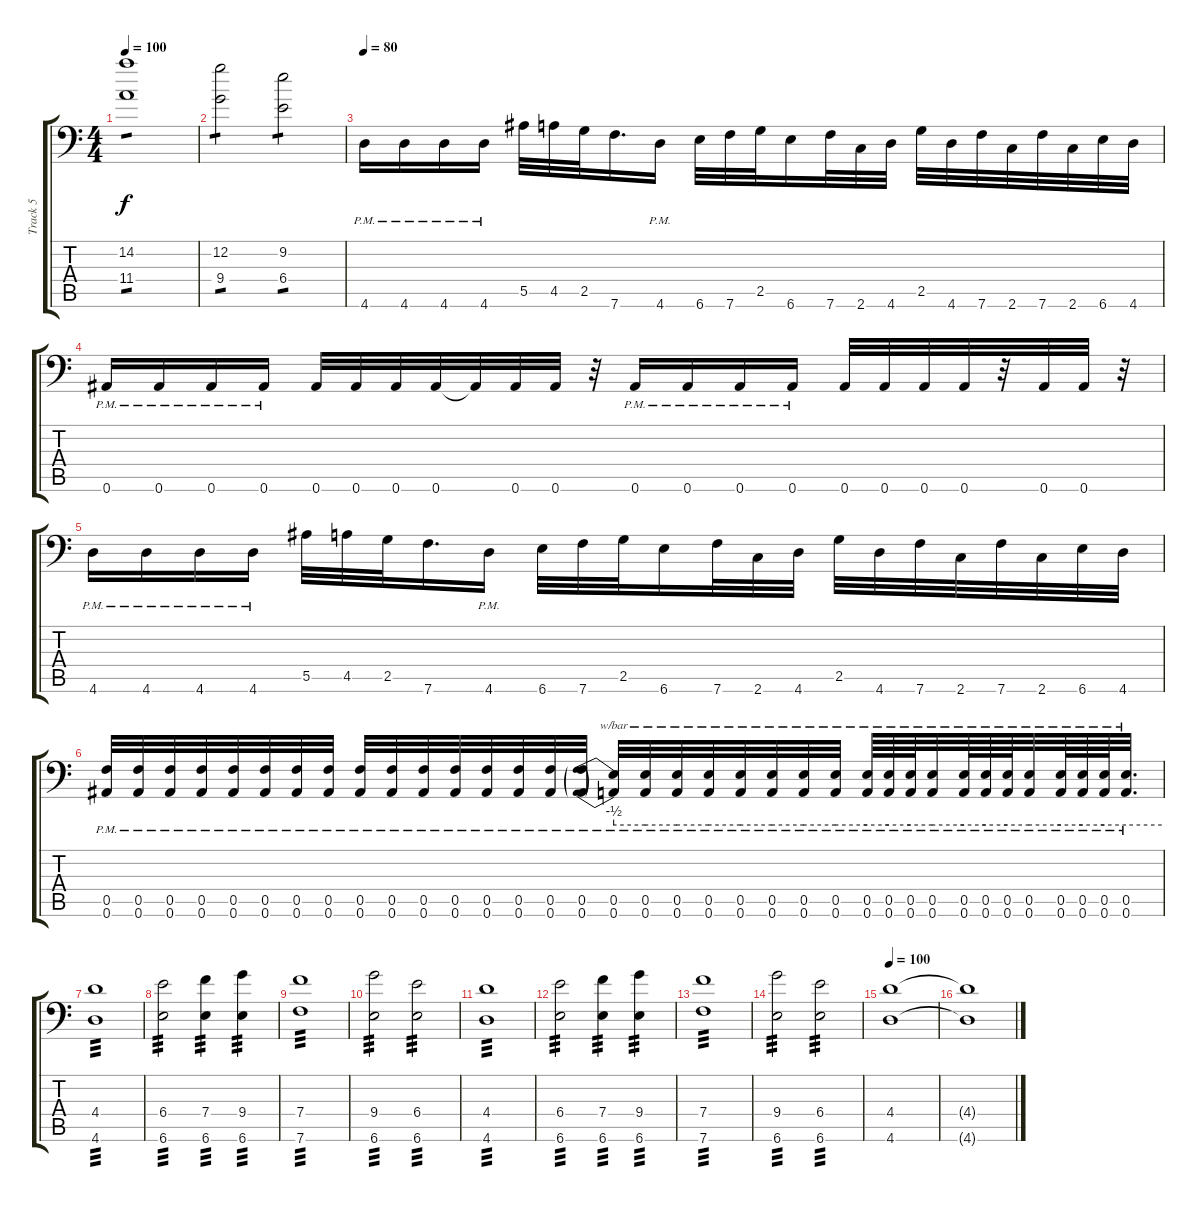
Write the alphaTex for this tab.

\track ("Track 5" "Track 5") {instrument distortionguitar}
\staff {score tabs}
\tuning (C4 G3 Eb3 Bb2 F2 Bb1) {hide}
\ts (4 4)
\tempo 100
\clef f4
\ks c
(14.2 11.4).1{tp 1 dy f} |
(12.2 9.4).2{tp 1} (9.2 6.4).2{tp 1} |
\tempo 80
4.6{pm}.16 4.6{pm}.16 4.6{pm}.16 4.6{pm}.16 5.5.32 4.5.32 2.5.32 7.6.16{d} 4.6{pm}.16 6.6.32 7.6.32 2.5.32 6.6.16 7.6.32 2.6.32 4.6.32 2.5.32 4.6.32 7.6.32 2.6.32 7.6.32 2.6.32 6.6.32 4.6.32 |
0.6{pm}.16 0.6{pm}.16 0.6{pm}.16 0.6{pm}.16 0.6.32 0.6.32 0.6.32 0.6.32 0.6{t}.32 0.6.32 0.6.32 r.32 0.6{pm}.16 0.6{pm}.16 0.6{pm}.16 0.6{pm}.16 0.6.32 0.6.32 0.6.32 0.6.32 r.32 0.6.32 0.6.32 r.32 |
4.6{pm}.16 4.6{pm}.16 4.6{pm}.16 4.6{pm}.16 5.5.32 4.5.32 2.5.32 7.6.16{d} 4.6{pm}.16 6.6.32 7.6.32 2.5.32 6.6.16 7.6.32 2.6.32 4.6.32 2.5.32 4.6.32 7.6.32 2.6.32 7.6.32 2.6.32 6.6.32 4.6.32 |
(0.5{pm} 0.6{pm}).32 (0.5{pm} 0.6{pm}).32 (0.5{pm} 0.6{pm}).32 (0.5{pm} 0.6{pm}).32 (0.5{pm} 0.6{pm}).32 (0.5{pm} 0.6{pm}).32 (0.5{pm} 0.6{pm}).32 (0.5{pm} 0.6{pm}).32 (0.5{pm} 0.6{pm}).32 (0.5{pm} 0.6{pm}).32 (0.5{pm} 0.6{pm}).32 (0.5{pm} 0.6{pm}).32 (0.5{pm} 0.6{pm}).32 (0.5{pm} 0.6{pm}).32 (0.5{pm} 0.6{pm}).32 (0.5{pm} 0.6{pm}).32 (0.5{pm} 0.6{pm}).32{tbe (predive default 0 -2 60 -2)} (0.5{pm} 0.6{pm}).32{tbe (hold default 0 -2 60 -2)} (0.5{pm} 0.6{pm}).32{tbe (hold default 0 -2 60 -2)} (0.5{pm} 0.6{pm}).32{tbe (hold default 0 -2 60 -2)} (0.5{pm} 0.6{pm}).32{tbe (hold default 0 -2 60 -2)} (0.5{pm} 0.6{pm}).32{tbe (hold default 0 -2 60 -2)} (0.5{pm} 0.6{pm}).32{tbe (hold default 0 -2 60 -2)} (0.5{pm} 0.6{pm}).32{tbe (hold default 0 -2 60 -2)} (0.5{pm} 0.6{pm}).64{tbe (hold default 0 -2 60 -2)} (0.5{pm} 0.6{pm}).64{tbe (hold default 0 -2 60 -2)} (0.5{pm} 0.6{pm}).64{tbe (hold default 0 -2 60 -2)} (0.5{pm} 0.6{pm}).32{tbe (hold default 0 -2 60 -2)} (0.5{pm} 0.6{pm}).64{tbe (hold default 0 -2 60 -2)} (0.5{pm} 0.6{pm}).64{tbe (hold default 0 -2 60 -2)} (0.5{pm} 0.6{pm}).64{tbe (hold default 0 -2 60 -2)} (0.5{pm} 0.6{pm}).32{tbe (hold default 0 -2 60 -2)} (0.5{pm} 0.6{pm}).64{tbe (hold default 0 -2 60 -2)} (0.5{pm} 0.6{pm}).64{tbe (hold default 0 -2 60 -2)} (0.5{pm} 0.6{pm}).64{tbe (hold default 0 -2 60 -2)} (0.5{pm} 0.6{pm}).32{d tbe (hold default 0 -2 60 -2)} |
(4.4 4.6).1{tp 3} |
(6.4 6.6).2{tp 3} (7.4 6.6).4{tp 3} (9.4 6.6).4{tp 3} |
(7.4 7.6).1{tp 3} |
(9.4 6.6).2{tp 3} (6.4 6.6).2{tp 3} |
(4.4 4.6).1{tp 3} |
(6.4 6.6).2{tp 3} (7.4 6.6).4{tp 3} (9.4 6.6).4{tp 3} |
(7.4 7.6).1{tp 3} |
(9.4 6.6).2{tp 3} (6.4 6.6).2{tp 3} |
\tempo 100
(4.4 4.6).1{volume 0} |
(4.4{t} 4.6{t}).1
